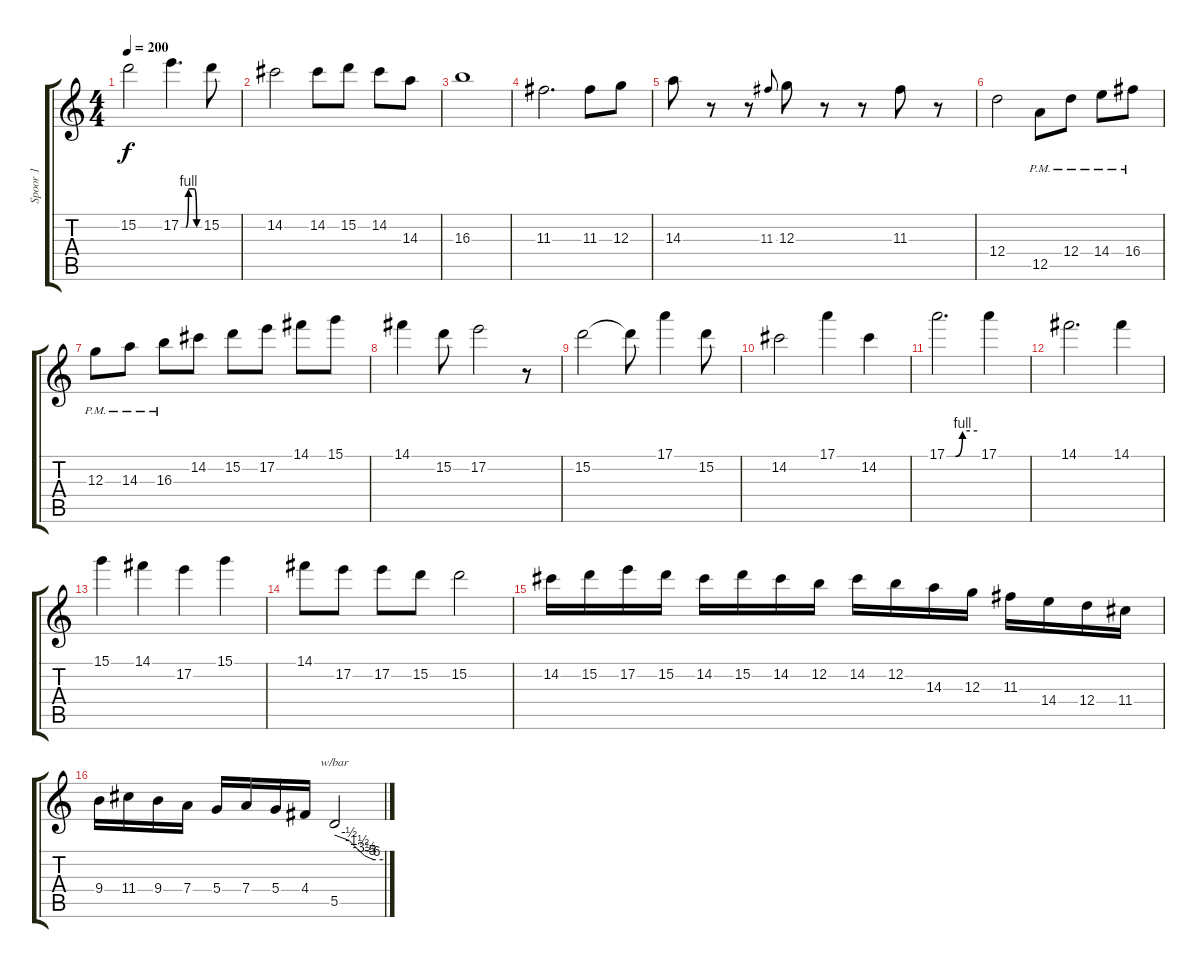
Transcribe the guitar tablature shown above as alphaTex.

\track ("Spoor 1" "Spoor 1") {instrument distortionguitar}
\staff {score tabs}
\tuning (E4 B3 G3 D3 A2 E2) {hide}
\ts (4 4)
\tempo 200
\clef g2
\ks c
15.2.2{dy f} 17.2{be (custom 0 0 10 0 15 0 24 4 42 4 50 0 60 0)}.4{d} 15.2.8 |
14.2.2 14.2.8 15.2.8 14.2.8 14.3.8 |
16.3.1 |
11.3.2{d} 11.3.8 12.3.8 |
14.3.8 r.8 r.8 11.3.8{gr onbeat} 12.3.8 r.8 r.8 11.3.8 r.8 |
12.4.2 12.5{pm}.8 12.4{pm}.8 14.4{pm}.8 16.4{pm}.8 |
12.3{pm}.8 14.3{pm}.8 16.3{pm}.8 14.2.8 15.2.8 17.2.8 14.1.8 15.1.8 |
14.1.4 15.2.8 17.2.2 r.8 |
15.2.2 15.2{t}.8 17.1.4 15.2.8 |
14.2.2 17.1.4 14.2.4 |
17.1{be (custom 0 0 17 0 31 4 60 4)}.2{d} 17.1.4 |
14.1.2{d} 14.1.4 |
15.1.4 14.1.4 17.2.4 15.1.4 |
14.1.8 17.2.8 17.2.8 15.2.8 15.2.2 |
14.2.16 15.2.16 17.2.16 15.2.16 14.2.16 15.2.16 14.2.16 12.2.16 14.2.16 12.2.16 14.3.16 12.3.16 11.3.16 14.4.16 12.4.16 11.4.16 |
9.4.16 11.4.16 9.4.16 7.4.16 5.4.16 7.4.16 5.4.16 4.4.16 5.5.2{tbe (custom default 0 0 18 -2 28 -6 37 -14 44 -20 49 -24 60 -24)}
